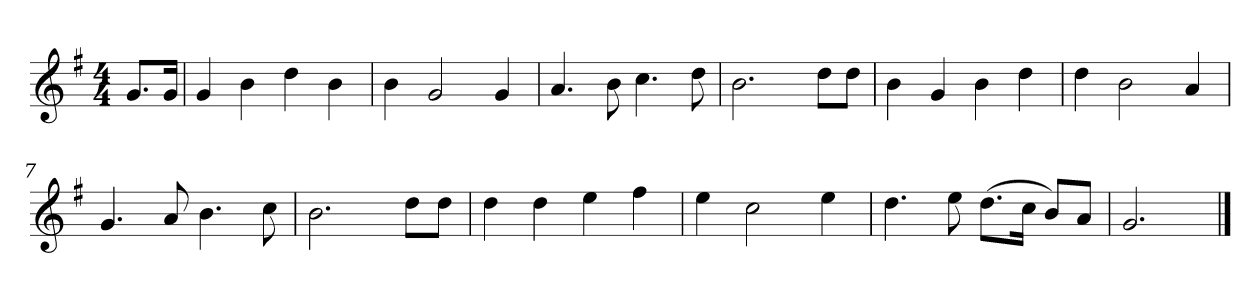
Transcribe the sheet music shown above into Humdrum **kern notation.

**kern
*part1
*staff1
*k[f#]
*M4/4
*MM120
=
8.gL
16gJk
=1
4g
4b
4dd
4b
=2
4b
2g
4g
=3
4.a
8b
4.cc
8dd
=4
2.b
8ddL
8ddJ
=5
4b
4g
4b
4dd
=6
4dd
2b
4a
=7
4.g
8a
4.b
8cc
=8
2.b
8ddL
8ddJ
=9
4dd
4dd
4ee
4ff#
=10
4ee
2cc
4ee
=11
4.dd
8ee
(8.ddL
16ccJk
8bL)
8aJ
=12
2.g
==
*-
